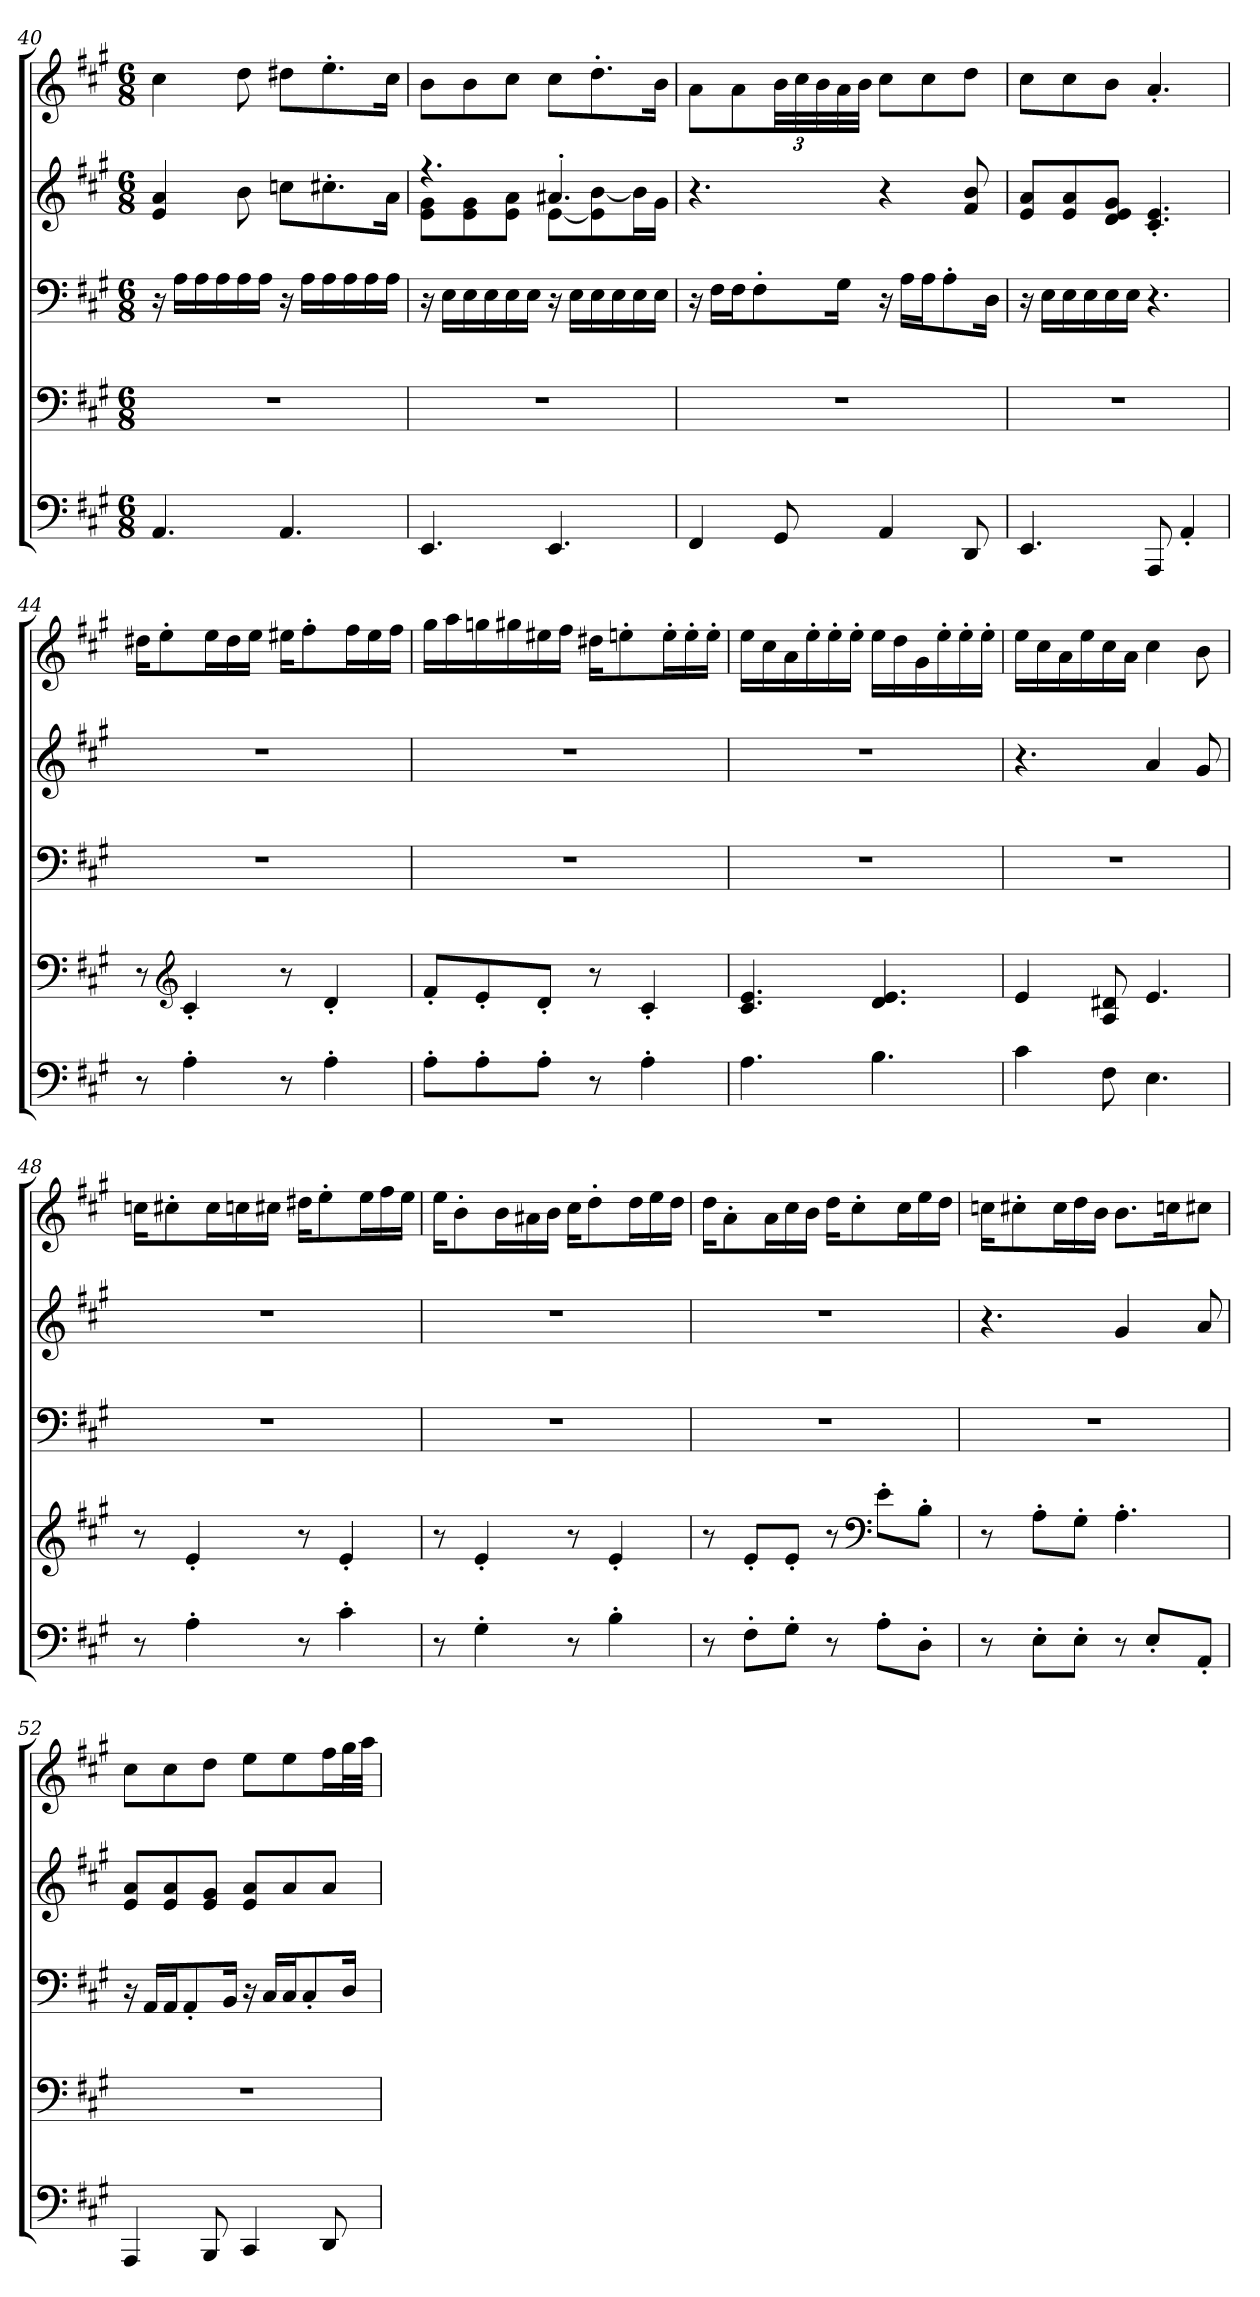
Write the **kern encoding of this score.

**kern	**kern	**kern	**kern	**kern
*part5	*part4	*part3	*part2	*part1
*staff5	*staff4	*staff3	*staff2	*staff1
!!LO:LB:g=z
*clefF4	*clefF4	*clefF4	*clefG2	*clefG2
*k[f#c#g#]	*k[f#c#g#]	*k[f#c#g#]	*k[f#c#g#]	*k[f#c#g#]
*M6/8	*M6/8	*M6/8	*M6/8	*M6/8
*MM60	*MM60	*MM60	*MM60	*MM60
=40	=40	=40	=40	=40
4.AA/	2.r	16r	4e/ 4a/	4cc#\
.	.	16A\LL	.	.
.	.	16A\	.	.
.	.	16A\	.	.
.	.	16A\	8b\	8dd\
.	.	16A\JJ	.	.
*	*	*	*	*MM60
4.AA/	.	16r	8ccn\L	8dd#X\L
.	.	16A\LL	.	.
.	.	16A\	8.cc#X'\	8.ee'\
.	.	16A\	.	.
.	.	16A\	.	.
.	.	16A\JJ	16a\Jk	16cc#\Jk
=41	=41	=41	=41	=41
*	*	*	*	*MM60
*	*	*	*^	*
4.EE/	2.r	16r	4.r	8e\ 8g#\L	8b\L
.	.	16E\LL	.	.	.
.	.	16E\	.	8e\ 8g#\	8b\
.	.	16E\	.	.	.
.	.	16E\	.	8e\ 8a\J	8cc#\J
.	.	16E\JJ	.	.	.
*	*	*	*	*	*MM60
4.EE/	.	16r	4.a#X'/	[8e\L	8cc#\L
.	.	16E\LL	.	.	.
.	.	16E\	.	8e\] [8b\	8.dd'\
.	.	16E\	.	.	.
.	.	16E\	.	16b\L]	.
.	.	16E\JJ	.	16g#\JJ	16b\Jk
*	*	*	*v	*v	*
=42	=42	=42	=42	=42
*	*	*	*	*MM60
4FF#/	2.r	16r	4.r	8a\L
.	.	16F#\LL	.	.
.	.	16F#\J	.	8a\
.	.	8F#'\	.	.
*	*	*	*	*Xbrackettup
8GG#/	.	.	.	48b\LL
.	.	.	.	48cc#\
.	.	.	.	48b\
.	.	16G#\Jk	.	32a\
.	.	.	.	32b\JJJ
*	*	*	*	*MM60
4AA/	.	16r	4r	8cc#\L
.	.	16A\LL	.	.
.	.	16A\J	.	8cc#\
.	.	8A'\	.	.
8DD/	.	.	8f#/ 8b/	8dd\J
.	.	16D\Jk	.	.
!!LO:PB:g=z
=43	=43	=43	=43	=43
*	*	*	*	*MM58
4.EE/	2.r	16r	8e/ 8a/L	8cc#\L
.	.	16E\LL	.	.
.	.	16E\	8e/ 8a/	8cc#\
.	.	16E\	.	.
.	.	16E\	8d/ 8e/ 8g#/J	8b\J
.	.	16E\JJ	.	.
*	*	*	*	*MM54
8AAA/	.	4.r	4.c#/' 4.e/'	4.a'/
4AA'/	.	.	.	.
=44	=44	=44	=44	=44
*	*	*	*	*MM60
8r	8r	2.r	2.r	16dd#X\KL
.	.	.	.	8ee'\
*	*clefG2	*	*	*
4A'\	4c#'/	.	.	.
.	.	.	.	16ee\L
.	.	.	.	16dd#\
.	.	.	.	16ee\JJ
*	*	*	*	*MM60
8r	8r	.	.	16ee#X\KL
.	.	.	.	8ff#'\
4A'\	4d'/	.	.	.
.	.	.	.	16ff#\L
.	.	.	.	16ee#\
.	.	.	.	16ff#\JJ
=45	=45	=45	=45	=45
*	*	*	*	*MM60
8A'\L	8f#'/L	2.r	2.r	16gg#\LL
.	.	.	.	16aa\
8A'\	8e'/	.	.	16ggn\
.	.	.	.	16gg#X\
8A'\J	8d'/J	.	.	16ee#X\
.	.	.	.	16ff#\JJ
*	*	*	*	*MM60
8r	8r	.	.	16dd#X\KL
.	.	.	.	8een'\
4A'\	4c#'/	.	.	.
.	.	.	.	16ee'\L
.	.	.	.	16ee'\
.	.	.	.	16ee'\JJ
!!LO:LB:g=z
=46	=46	=46	=46	=46
*	*	*	*	*MM60
4.A\	4.c#/ 4.e/	2.r	2.r	16ee\LL
.	.	.	.	16cc#\
.	.	.	.	16a\
.	.	.	.	16ee'\
.	.	.	.	16ee'\
.	.	.	.	16ee'\JJ
*	*	*	*	*MM60
4.B\	4.d/ 4.e/	.	.	16ee\LL
.	.	.	.	16dd\
.	.	.	.	16g#\
.	.	.	.	16ee'\
.	.	.	.	16ee'\
.	.	.	.	16ee'\JJ
=47	=47	=47	=47	=47
4c#\	4e/	2.r	4.r	16ee\LL
.	.	.	.	16cc#\
.	.	.	.	16a\
.	.	.	.	16ee\
8F#\	8A/ 8d#X/	.	.	16cc#\
.	.	.	.	16a\JJ
*	*	*	*	*MM53
4.E\	4.e/	.	4a/	4cc#\
.	.	.	8g#/	8b\
=48	=48	=48	=48	=48
*	*	*	*	*MM60
8r	8r	2.r	2.r	16ccn\KL
.	.	.	.	8cc#X'\
4A'\	4e'/	.	.	.
.	.	.	.	16cc#\L
.	.	.	.	16ccn\
.	.	.	.	16cc#X\JJ
*	*	*	*	*MM60
8r	8r	.	.	16dd#X\KL
.	.	.	.	8ee'\
4c#'\	4e'/	.	.	.
.	.	.	.	16ee\L
.	.	.	.	16ff#\
.	.	.	.	16ee\JJ
!!LO:PB:g=z
=49	=49	=49	=49	=49
8r	8r	2.r	2.r	16ee\KL
.	.	.	.	8b'\
4G#'\	4e'/	.	.	.
.	.	.	.	16b\L
.	.	.	.	16a#X\
.	.	.	.	16b\JJ
*	*	*	*	*MM60
8r	8r	.	.	16cc#\KL
.	.	.	.	8dd'\
4B'\	4e'/	.	.	.
.	.	.	.	16dd\L
.	.	.	.	16ee\
.	.	.	.	16dd\JJ
=50	=50	=50	=50	=50
*	*	*	*	*MM60
8r	8r	2.r	2.r	16dd\KL
.	.	.	.	8a'\
8F#'\L	8e'/L	.	.	.
.	.	.	.	16a\L
8G#'\J	8e'/J	.	.	16cc#\
.	.	.	.	16b\JJ
*	*	*	*	*MM60
8r	8r	.	.	16dd\KL
.	.	.	.	8cc#'\
*	*clefF4	*	*	*
8A'\L	8e'\L	.	.	.
.	.	.	.	16cc#\L
8D'\J	8B'\J	.	.	16ee\
.	.	.	.	16dd\JJ
=51	=51	=51	=51	=51
*	*	*	*	*MM60
8r	8r	2.r	4.r	16ccn\KL
.	.	.	.	8cc#X'\
8E'\L	8A'\L	.	.	.
.	.	.	.	16cc#\L
8E'\J	8G#'\J	.	.	16dd\
.	.	.	.	16b\JJ
8r	4.A'\	.	4g#/	8.b\L
8E'/L	.	.	.	.
.	.	.	.	16ccn\K
8AA'/J	.	.	8a/	8cc#X\J
!!LO:LB:g=z
=52	=52	=52	=52	=52
*	*	*	*	*MM58
4AAA/	2.r	16r	8e/ 8a/L	8cc#\L
.	.	16AA/LL	.	.
.	.	16AA/J	8e/ 8a/	8cc#\
.	.	8AA'/	.	.
8BBB/	.	.	8e/ 8g#/J	8dd\J
.	.	16BB/Jk	.	.
*	*	*	*	*MM58
4CC#/	.	16r	8e/ 8a/L	8ee\L
.	.	16C#/LL	.	.
.	.	16C#/J	8a/	8ee\
.	.	8C#'/	.	.
8DD/	.	.	8a/J	16ff#\L
.	.	16D/Jk	.	32gg#\L
.	.	.	.	32aa\JJJ
=	=	=	=	=
*-	*-	*-	*-	*-
